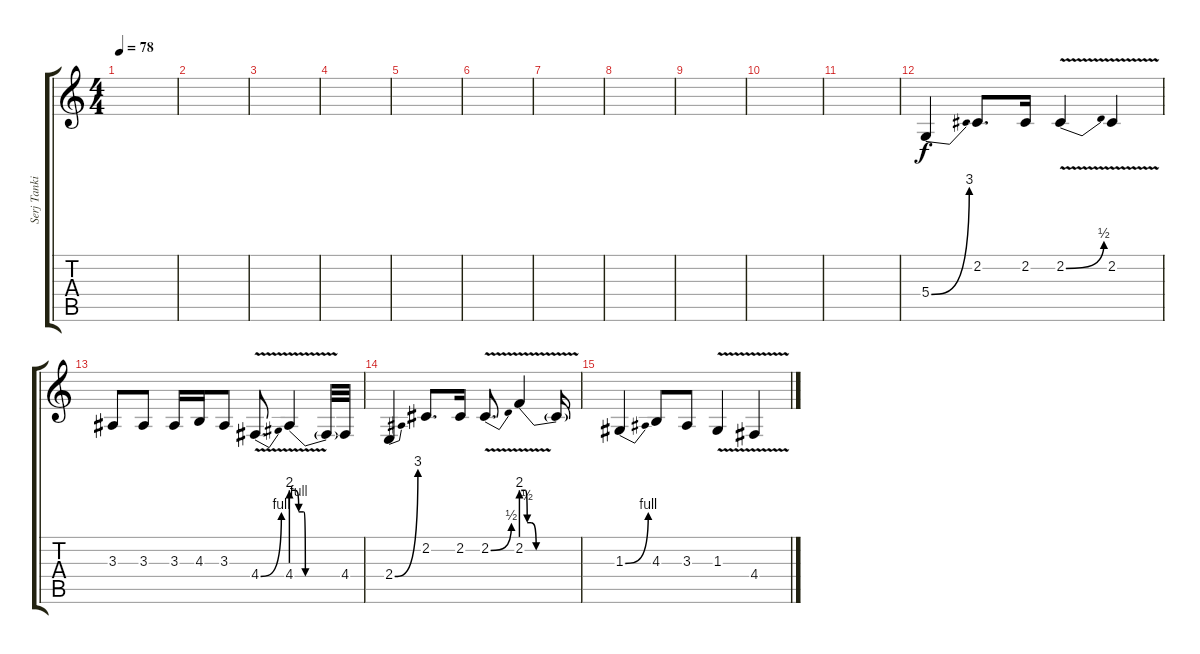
\track ("Serj Tankian (Vocals)" "Serj Tanki") {instrument altosax}
\staff {score tabs}
\tuning (E4 B3 G3 D3 A2 E2) {hide}
\ts (4 4)
\tempo 78
\clef g2
\ks c
|
|
|
|
|
|
|
|
|
|
|
5.4{be (bend 0 0 60 12)}.4 2.2.8{d} 2.2.16 2.2{be (bend 0 0 60 2) v}.4 2.2{v}.4 |
3.3.8 3.3.8 3.3.16 4.3.16 3.3.8 4.4{be (bend 0 0 60 4) v}.8{d} 4.4{be (custom 0 8 5 8 9 4 15 4 17 0 22 0 33 0 60 0) v}.4 4.4{t}.32 4.4.32 |
2.4{be (bend 0 0 60 12)}.4 2.2.8{d} 2.2.16 2.2{be (bend 0 0 60 2) v}.8{d} 2.2{be (custom 0 8 4 8 6 2 10 2 15 0 30 0 60 0) v}.4 2.2{t}.16 |
1.3{be (bend 0 0 60 4)}.4 4.3.8 3.3.8 1.3{v}.4 4.4{v}.4
